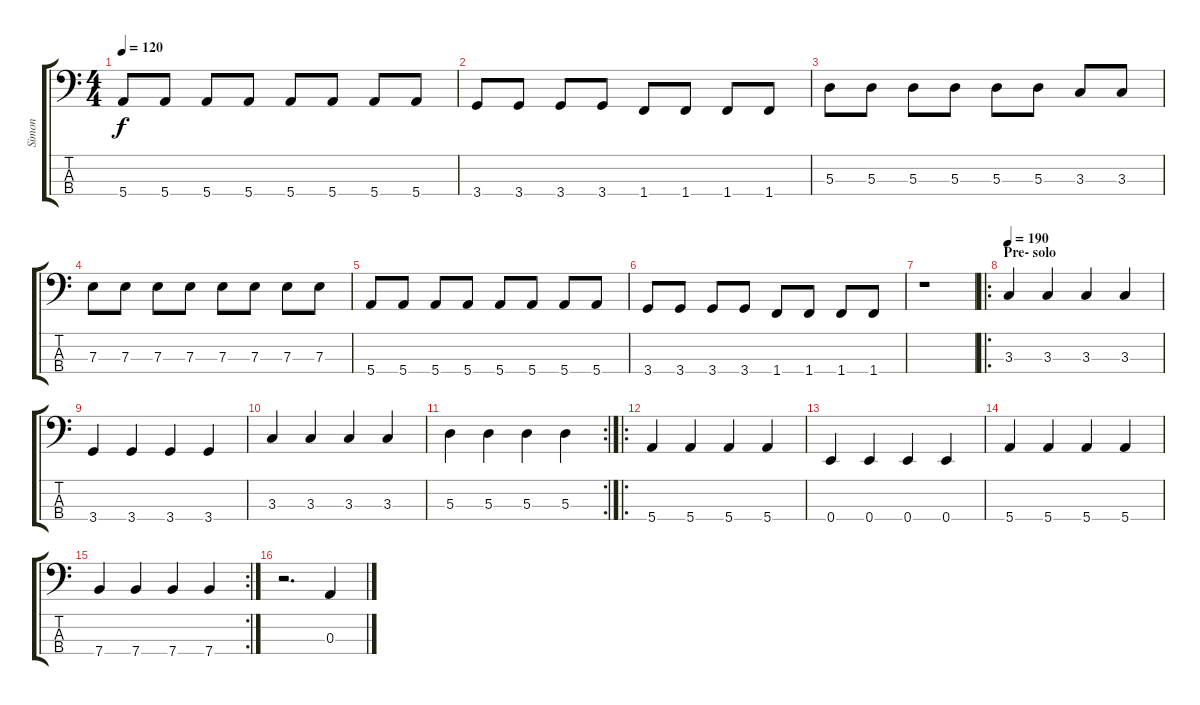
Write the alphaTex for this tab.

\track ("Simon" "Simon") {instrument electricbassfinger}
\staff {score tabs}
\tuning (G2 D2 A1 E1) {hide}
\ts (4 4)
\tempo 120
\clef f4
\ks c
5.4.8{dy f} 5.4.8 5.4.8 5.4.8 5.4.8 5.4.8 5.4.8 5.4.8 |
3.4.8 3.4.8 3.4.8 3.4.8 1.4.8 1.4.8 1.4.8 1.4.8 |
5.3.8 5.3.8 5.3.8 5.3.8 5.3.8 5.3.8 3.3.8 3.3.8 |
7.3.8 7.3.8 7.3.8 7.3.8 7.3.8 7.3.8 7.3.8 7.3.8 |
5.4.8 5.4.8 5.4.8 5.4.8 5.4.8 5.4.8 5.4.8 5.4.8 |
3.4.8 3.4.8 3.4.8 3.4.8 1.4.8 1.4.8 1.4.8 1.4.8 |
r.1 |
\ro
\section ("" "Pre- solo")
\tempo 190
3.3.4 3.3.4 3.3.4 3.3.4 |
3.4.4 3.4.4 3.4.4 3.4.4 |
3.3.4 3.3.4 3.3.4 3.3.4 |
\rc 2
5.3.4 5.3.4 5.3.4 5.3.4 |
\ro
5.4.4 5.4.4 5.4.4 5.4.4 |
0.4.4 0.4.4 0.4.4 0.4.4 |
5.4.4 5.4.4 5.4.4 5.4.4 |
\rc 2
7.4.4 7.4.4 7.4.4 7.4.4 |
r.2{d} 0.3.4
